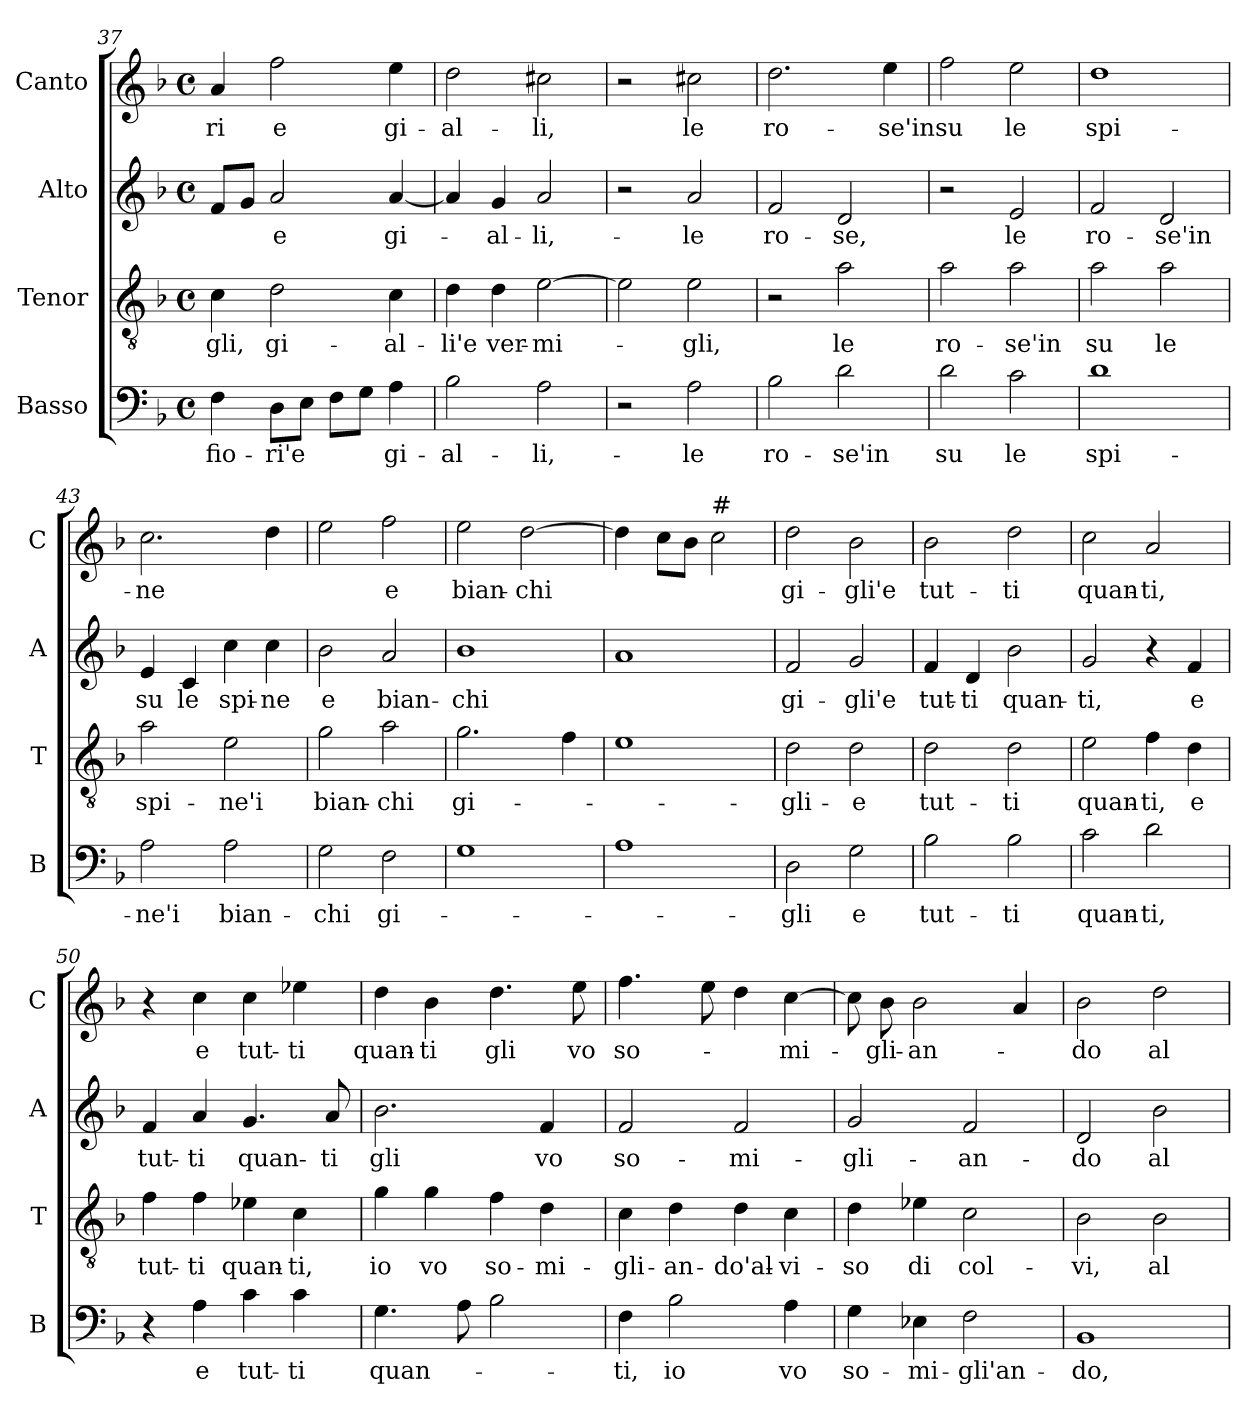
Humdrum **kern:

**kern	**text	**kern	**text	**kern	**text	**kern	**text
*part4	*part4	*part3	*part3	*part2	*part2	*part1	*part1
*staff4	*staff4	*staff3	*staff3	*staff2	*staff2	*staff1	*staff1
*I"Basso	*	*I"Tenor	*	*I"Alto	*	*I"Canto	*
*I'B	*	*I'T	*	*I'A	*	*I'C	*
*clefF4	*	*clefGv2	*	*clefG2	*	*clefG2	*
*k[b-]	*	*k[b-]	*	*k[b-]	*	*k[b-]	*
*F:	*	*F:	*	*F:	*	*F:	*
*M4/4	*	*M4/4	*	*M4/4	*	*M4/4	*
*met(c)	*	*met(c)	*	*met(c)	*	*met(c)	*
=37	=37	=37	=37	=37	=37	=37	=37
!	!LO:LY:b	!	!LO:LY:b	!	!	!	!LO:LY:b
4F\	fio-	4c\	-gli,	8f/L	.	4a/	-ri
.	.	.	.	8g/J	.	.	.
!	!LO:LY:b	!	!LO:LY:b	!	!LO:LY:b	!	!LO:LY:b
8D\L	-ri'e	2d\	gi-	2a/	e	2ff\	e
8E\J	.	.	.	.	.	.	.
8F\L	.	.	.	.	.	.	.
8G\J	.	.	.	.	.	.	.
!	!LO:LY:b	!	!LO:LY:b	!	!LO:LY:b	!	!LO:LY:b
4A\	gi-	4c\	-al-	[4a/	gi-	4ee\	gi-
=38	=38	=38	=38	=38	=38	=38	=38
!	!LO:LY:b	!	!LO:LY:b	!	!	!	!LO:LY:b
2B-\	-al-	4d\	-li'e	4a/]	.	2dd\	-al-
!	!	!	!LO:LY:b	!	!LO:LY:b	!	!
.	.	4d\	ver-	4g/	-al-	.	.
!	!LO:LY:b	!	!LO:LY:b	!	!LO:LY:b	!	!LO:LY:b
2A\	-li,-	[2e\	-mi-	2a/	-li,-	2cc#X\	-li,
=39	=39	=39	=39	=39	=39	=39	=39
2r	.	2e\]	.	2r	.	2r	.
!	!LO:LY:b	!	!LO:LY:b	!	!LO:LY:b	!	!LO:LY:b
2A\	-le	2e\	-gli,	2a/	-le	2cc#X\	le
=40	=40	=40	=40	=40	=40	=40	=40
!	!LO:LY:b	!	!	!	!LO:LY:b	!	!LO:LY:b
2B-\	ro-	2r	.	2f/	ro-	2.dd\	ro-
!	!LO:LY:b	!	!LO:LY:b	!	!LO:LY:b	!	!
2d\	-se'in	2a\	le	2d/	-se,	.	.
!	!	!	!	!	!	!	!LO:LY:b
.	.	.	.	.	.	4ee\	-se'in
=41	=41	=41	=41	=41	=41	=41	=41
!	!LO:LY:b	!	!LO:LY:b	!	!	!	!LO:LY:b
2d\	su	2a\	ro-	2r	.	2ff\	su
!	!LO:LY:b	!	!LO:LY:b	!	!LO:LY:b	!	!LO:LY:b
2c\	le	2a\	-se'in	2e/	le	2ee\	le
!!LO:LB:g=z
=42	=42	=42	=42	=42	=42	=42	=42
!	!LO:LY:b	!	!LO:LY:b	!	!LO:LY:b	!	!LO:LY:b
1d	spi-	2a\	su	2f/	ro-	1dd	spi-
!	!	!	!LO:LY:b	!	!LO:LY:b	!	!
.	.	2a\	le	2d/	-se'in	.	.
=43	=43	=43	=43	=43	=43	=43	=43
!	!LO:LY:b	!	!LO:LY:b	!	!LO:LY:b	!	!LO:LY:b
2A\	-ne'i	2a\	spi-	4e/	su	2.cc\	-ne
!	!	!	!	!	!LO:LY:b	!	!
.	.	.	.	4c/	le	.	.
!	!LO:LY:b	!	!LO:LY:b	!	!LO:LY:b	!	!
2A\	bian-	2e\	-ne'i	4cc\	spi-	.	.
!	!	!	!	!	!LO:LY:b	!	!
.	.	.	.	4cc\	-ne	4dd\	.
=44	=44	=44	=44	=44	=44	=44	=44
!	!LO:LY:b	!	!LO:LY:b	!	!LO:LY:b	!	!
2G\	-chi	2g\	bian-	2b-\	e	2ee\	.
!	!LO:LY:b	!	!LO:LY:b	!	!LO:LY:b	!	!LO:LY:b
2F\	gi-	2a\	-chi	2a/	bian-	2ff\	e
=45	=45	=45	=45	=45	=45	=45	=45
!	!	!	!LO:LY:b	!	!LO:LY:b	!	!LO:LY:b
1G	.	2.g\	gi-	1b-	-chi	2ee\	bian-
!	!	!	!	!	!	!	!LO:LY:b
.	.	.	.	.	.	[2dd\	-chi
.	.	4f\	.	.	.	.	.
=46	=46	=46	=46	=46	=46	=46	=46
1A	.	1e	.	1a	.	4dd\]	.
.	.	.	.	.	.	8cc\L	.
.	.	.	.	.	.	8b-\J	.
!	!	!	!	!	!	!LO:TX:a:t=#	!
.	.	.	.	.	.	2cc\	.
=47	=47	=47	=47	=47	=47	=47	=47
!	!LO:LY:b	!	!LO:LY:b	!	!LO:LY:b	!	!LO:LY:b
2D\	-gli	2d\	-gli-	2f/	gi-	2dd\	gi-
!	!LO:LY:b	!	!LO:LY:b	!	!LO:LY:b	!	!LO:LY:b
2G\	e	2d\	-e	2g/	-gli'e	2b-\	-gli'e
!!LO:LB:g=z
=48	=48	=48	=48	=48	=48	=48	=48
!	!LO:LY:b	!	!LO:LY:b	!	!LO:LY:b	!	!LO:LY:b
2B-\	tut-	2d\	tut-	4f/	tut-	2b-\	tut-
!	!	!	!	!	!LO:LY:b	!	!
.	.	.	.	4d/	-ti	.	.
!	!LO:LY:b	!	!LO:LY:b	!	!LO:LY:b	!	!LO:LY:b
2B-\	-ti	2d\	-ti	2b-\	quan-	2dd\	-ti
=49	=49	=49	=49	=49	=49	=49	=49
!	!LO:LY:b	!	!LO:LY:b	!	!LO:LY:b	!	!LO:LY:b
2c\	quan-	2e\	quan-	2g/	-ti,	2cc\	quan-
!	!LO:LY:b	!	!LO:LY:b	!	!	!	!LO:LY:b
2d\	-ti,	4f\	-ti,	4r	.	2a/	-ti,
!	!	!	!LO:LY:b	!	!LO:LY:b	!	!
.	.	4d\	e	4f/	e	.	.
=50	=50	=50	=50	=50	=50	=50	=50
!	!	!	!LO:LY:b	!	!LO:LY:b	!	!
4r	.	4f\	tut-	4f/	tut-	4r	.
!	!LO:LY:b	!	!LO:LY:b	!	!LO:LY:b	!	!LO:LY:b
4A\	e	4f\	-ti	4a/	-ti	4cc\	e
!	!LO:LY:b	!	!LO:LY:b	!	!LO:LY:b	!	!LO:LY:b
4c\	tut-	4e-X\	quan-	4.g/	quan-	4cc\	tut-
!	!LO:LY:b	!	!LO:LY:b	!	!	!	!LO:LY:b
4c\	-ti	4c\	-ti,	.	.	4ee-X\	-ti
!	!	!	!	!	!LO:LY:b	!	!
.	.	.	.	8a/	-ti	.	.
=51	=51	=51	=51	=51	=51	=51	=51
!	!LO:LY:b	!	!LO:LY:b	!	!LO:LY:b	!	!LO:LY:b
4.G\	quan-	4g\	io	2.b-\	gli	4dd\	quan-
!	!	!	!LO:LY:b	!	!	!	!LO:LY:b
.	.	4g\	vo	.	.	4b-\	-ti
8A\	.	.	.	.	.	.	.
!	!	!	!LO:LY:b	!	!	!	!LO:LY:b
2B-\	.	4f\	so-	.	.	4.dd\	gli
!	!	!	!LO:LY:b	!	!LO:LY:b	!	!
.	.	4d\	-mi-	4f/	vo	.	.
!	!	!	!	!	!	!	!LO:LY:b
.	.	.	.	.	.	8ee\	vo
=52	=52	=52	=52	=52	=52	=52	=52
!	!LO:LY:b	!	!LO:LY:b	!	!LO:LY:b	!	!LO:LY:b
4F\	-ti,	4c\	-gli-	2f/	so-	4.ff\	so-
!	!LO:LY:b	!	!LO:LY:b	!	!	!	!
2B-\	io	4d\	-an-	.	.	.	.
.	.	.	.	.	.	8ee\	.
!	!	!	!LO:LY:b	!	!LO:LY:b	!	!
.	.	4d\	-do'al-	2f/	-mi-	4dd\	.
!	!LO:LY:b	!	!LO:LY:b	!	!	!	!LO:LY:b
4A\	vo	4c\	-vi-	.	.	[4cc\	-mi-
=53	=53	=53	=53	=53	=53	=53	=53
!	!LO:LY:b	!	!LO:LY:b	!	!LO:LY:b	!	!
4G\	so-	4d\	-so	2g/	-gli-	8cc\]	.
!	!	!	!	!	!	!	!LO:LY:b
.	.	.	.	.	.	8b-\	-gli-
!	!LO:LY:b	!	!LO:LY:b	!	!	!	!LO:LY:b
4E-X\	-mi-	4e-X\	di	.	.	2b-\	-an-
!	!LO:LY:b	!	!LO:LY:b	!	!LO:LY:b	!	!
2F\	-gli'an-	2c\	col-	2f/	-an-	.	.
.	.	.	.	.	.	4a/	.
!!LO:PB:g=z
=54	=54	=54	=54	=54	=54	=54	=54
!	!LO:LY:b	!	!LO:LY:b	!	!LO:LY:b	!	!LO:LY:b
1BB-	-do,	2B-\	-vi,	2d/	-do	2b-\	-do
!	!	!	!LO:LY:b	!	!LO:LY:b	!	!LO:LY:b
.	.	2B-\	al	2b-\	al	2dd\	al
=	=	=	=	=	=	=	=
*-	*-	*-	*-	*-	*-	*-	*-
